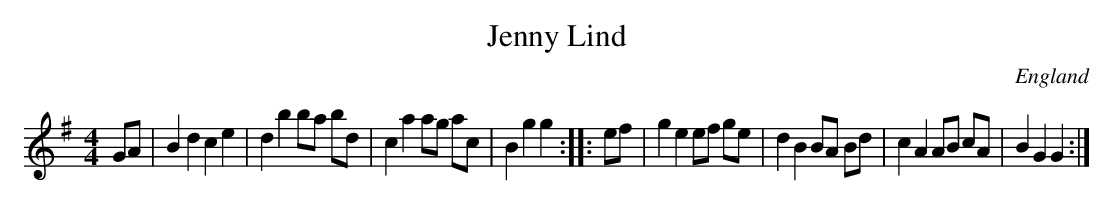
X:1
T:Jenny Lind
M:4/4
O:England
O:USA
K:G
GA|\
B2d2 c2e2|d2b2 ba bd|c2a2 ag ac|B2g2 g2::\
ef|\
g2e2 ef ge|d2B2 BA Bd|c2A2 AB cA|B2G2 G2:|
